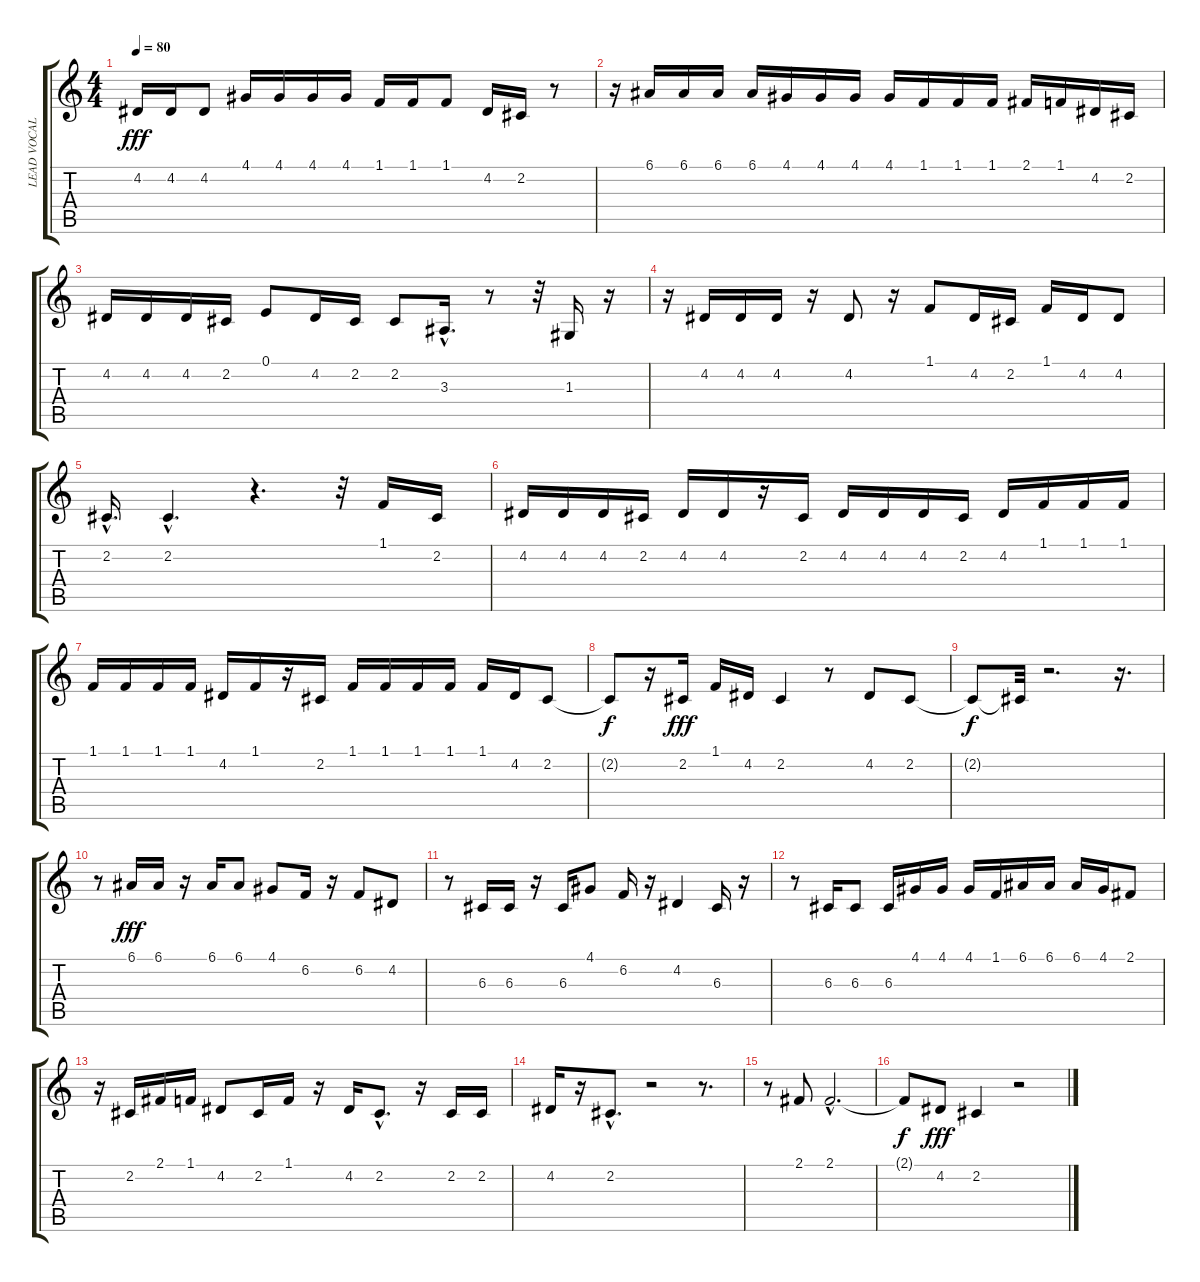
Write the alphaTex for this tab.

\track ("LEAD VOCAL" "LEAD VOCAL") {instrument voiceoohs}
\staff {score tabs}
\tuning (E4 B3 G3 D3 A2 E2) {hide}
\ts (4 4)
\tempo 80
\clef g2
\ks c
4.2.16{dy fff} 4.2.16 4.2.8 4.1.16 4.1.16 4.1.16 4.1.16 1.1.16 1.1.16 1.1.8 4.2.16 2.2.16 r.8 |
r.16 6.1.16{volume 14} 6.1.16 6.1.16 6.1.16 4.1.16 4.1.16 4.1.16 4.1.16 1.1.16 1.1.16 1.1.16 2.1.16 1.1.16 4.2.16 2.2.16 |
4.2.16 4.2.16 4.2.16 2.2.16 0.1.8 4.2.16 2.2.16 2.2.8 3.3{hac}.16{d} r.8 r.32 1.3.16 r.16 |
r.16 4.2.16 4.2.16 4.2.16 r.16 4.2.8 r.16 1.1.8 4.2.16 2.2.16 1.1.16 4.2.16 4.2.8 |
2.2{hac}.16{d} 2.2{hac}.4{d} r.4{d} r.32 1.1.16 2.2.16 |
4.2.16 4.2.16 4.2.16 2.2.16 4.2.16 4.2.16 r.16 2.2.16 4.2.16 4.2.16 4.2.16 2.2.16 4.2.16 1.1.16 1.1.16 1.1.16 |
1.1.16 1.1.16 1.1.16 1.1.16 4.2.16 1.1.16 r.16 2.2.16 1.1.16 1.1.16 1.1.16 1.1.16 1.1.16 4.2.16 2.2.8 |
2.2{t}.8{dy f} r.16 2.2.16{dy fff} 1.1.16 4.2.16 2.2.4 r.8 4.2.8 2.2.8 |
2.2{t}.8{dy f} 2.2{t}.32 r.2{d} r.16{d} |
r.8 6.1.16{dy fff} 6.1.16 r.16 6.1.16 6.1.8 4.1.8 6.2.16 r.16 6.2.8 4.2.8 |
r.8 6.3.16 6.3.16 r.16 6.3.16 4.1.8 6.2.16 r.16 4.2.4 6.3.16 r.16 |
r.8 6.3.16 6.3.8 6.3.16 4.1.16 4.1.16 4.1.16 1.1.16 6.1.16 6.1.16 6.1.16 4.1.16 2.1.8 |
r.16 2.2.16 2.1.16 1.1.16 4.2.8 2.2.16 1.1.16 r.16 4.2.16 2.2{hac}.8{d} r.16 2.2.16 2.2.16 |
4.2.16 r.16 2.2{hac}.8{d} r.2 r.8{d} |
r.8 2.1.8 2.1{hac}.2{d} |
2.1{t}.8{dy f} 4.2.8{dy fff} 2.2.4 r.2
